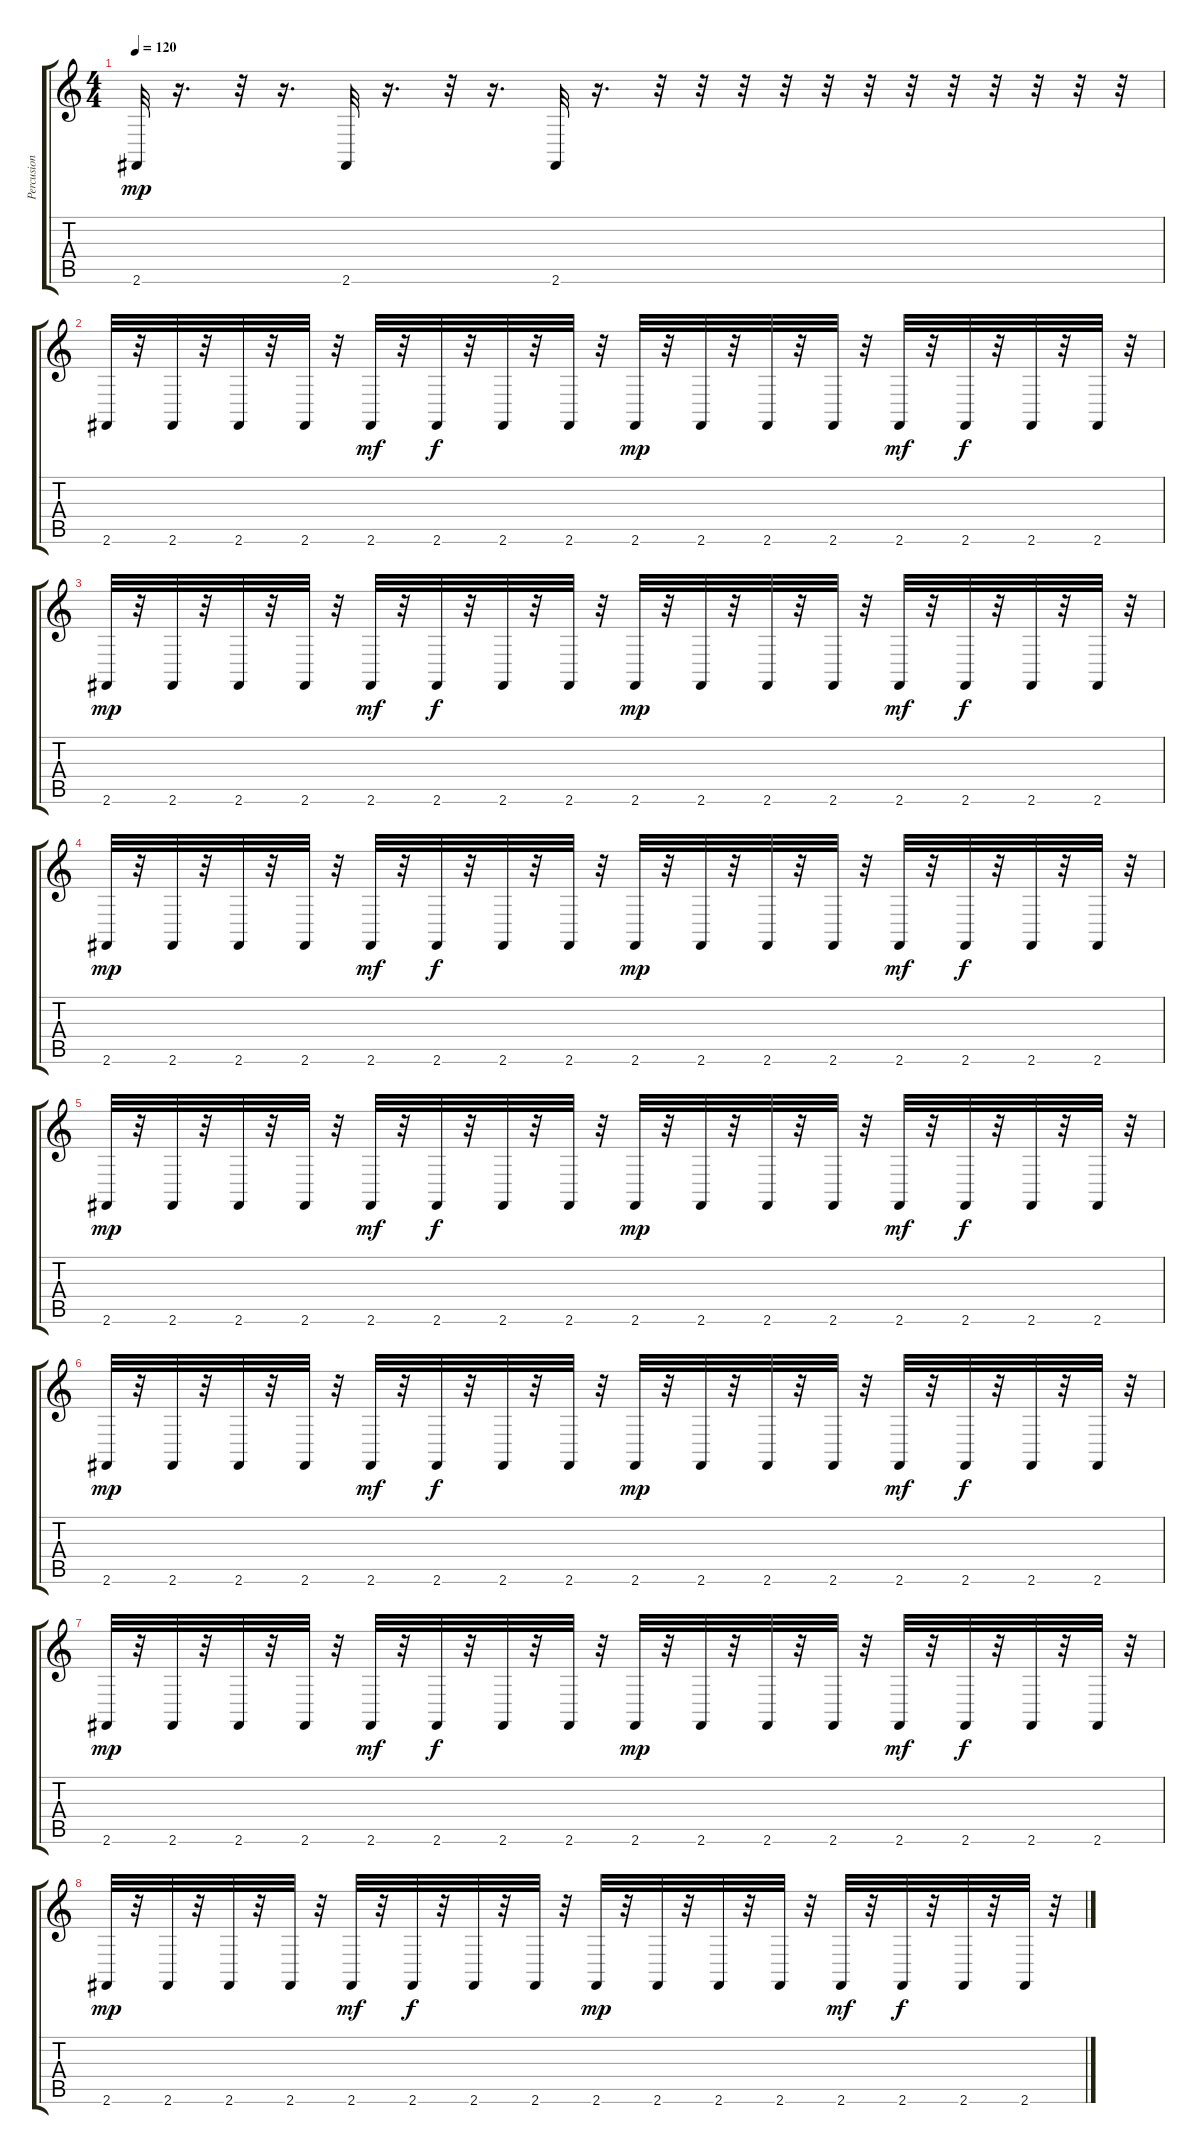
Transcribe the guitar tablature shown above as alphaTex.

\track ("Percusion" "Percusion") {instrument woodblock}
\staff {score tabs}
\tuning (E4 B3 G3 D3 A2 E2) {hide}
\ts (4 4)
\tempo 120
\clef g2
\ks c
2.6.32{dy mp} r.16{d} r.32 r.16{d} 2.6.32 r.16{d} r.32 r.16{d} 2.6.32 r.16{d} r.32 r.32 r.32 r.32 r.32 r.32 r.32 r.32 r.32 r.32 r.32 r.32 |
2.6.32 r.32 2.6.32 r.32 2.6.32 r.32 2.6.32 r.32 2.6.32{dy mf} r.32 2.6.32{dy f} r.32 2.6.32 r.32 2.6.32 r.32 2.6.32{dy mp} r.32 2.6.32 r.32 2.6.32 r.32 2.6.32 r.32 2.6.32{dy mf} r.32 2.6.32{dy f} r.32 2.6.32 r.32 2.6.32 r.32 |
2.6.32{dy mp} r.32 2.6.32 r.32 2.6.32 r.32 2.6.32 r.32 2.6.32{dy mf} r.32 2.6.32{dy f} r.32 2.6.32 r.32 2.6.32 r.32 2.6.32{dy mp} r.32 2.6.32 r.32 2.6.32 r.32 2.6.32 r.32 2.6.32{dy mf} r.32 2.6.32{dy f} r.32 2.6.32 r.32 2.6.32 r.32 |
2.6.32{dy mp} r.32 2.6.32 r.32 2.6.32 r.32 2.6.32 r.32 2.6.32{dy mf} r.32 2.6.32{dy f} r.32 2.6.32 r.32 2.6.32 r.32 2.6.32{dy mp} r.32 2.6.32 r.32 2.6.32 r.32 2.6.32 r.32 2.6.32{dy mf} r.32 2.6.32{dy f} r.32 2.6.32 r.32 2.6.32 r.32 |
2.6.32{dy mp} r.32 2.6.32 r.32 2.6.32 r.32 2.6.32 r.32 2.6.32{dy mf} r.32 2.6.32{dy f} r.32 2.6.32 r.32 2.6.32 r.32 2.6.32{dy mp} r.32 2.6.32 r.32 2.6.32 r.32 2.6.32 r.32 2.6.32{dy mf} r.32 2.6.32{dy f} r.32 2.6.32 r.32 2.6.32 r.32 |
2.6.32{dy mp} r.32 2.6.32 r.32 2.6.32 r.32 2.6.32 r.32 2.6.32{dy mf} r.32 2.6.32{dy f} r.32 2.6.32 r.32 2.6.32 r.32 2.6.32{dy mp} r.32 2.6.32 r.32 2.6.32 r.32 2.6.32 r.32 2.6.32{dy mf} r.32 2.6.32{dy f} r.32 2.6.32 r.32 2.6.32 r.32 |
2.6.32{dy mp} r.32 2.6.32 r.32 2.6.32 r.32 2.6.32 r.32 2.6.32{dy mf} r.32 2.6.32{dy f} r.32 2.6.32 r.32 2.6.32 r.32 2.6.32{dy mp} r.32 2.6.32 r.32 2.6.32 r.32 2.6.32 r.32 2.6.32{dy mf} r.32 2.6.32{dy f} r.32 2.6.32 r.32 2.6.32 r.32 |
2.6.32{dy mp} r.32 2.6.32 r.32 2.6.32 r.32 2.6.32 r.32 2.6.32{dy mf} r.32 2.6.32{dy f} r.32 2.6.32 r.32 2.6.32 r.32 2.6.32{dy mp} r.32 2.6.32 r.32 2.6.32 r.32 2.6.32 r.32 2.6.32{dy mf} r.32 2.6.32{dy f} r.32 2.6.32 r.32 2.6.32 r.32
